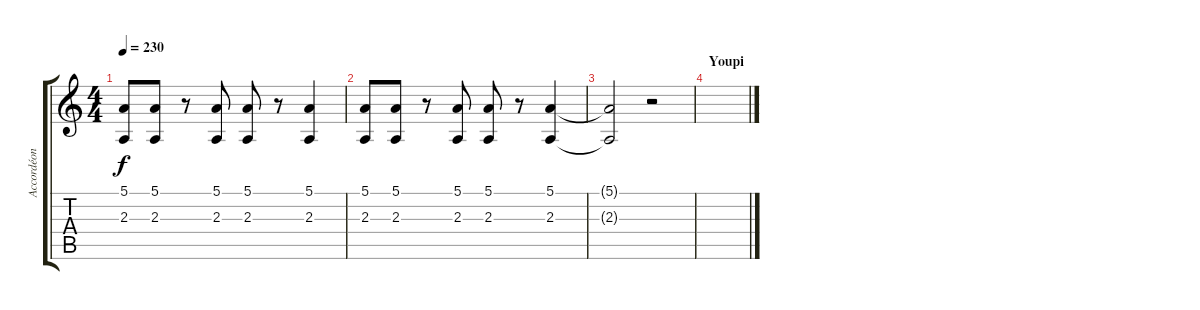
\track ("Accordéon" "Accordéon") {instrument accordion}
\staff {score tabs}
\tuning (E4 B3 G3 D3 A2 E2) {hide}
\ts (4 4)
\section ("" "")
\tempo 230
\clef g2
\ks c
(5.1 2.3).8{dy f} (5.1 2.3).8 r.8 (5.1 2.3).8 (5.1 2.3).8 r.8 (5.1 2.3).4 |
(5.1 2.3).8 (5.1 2.3).8 r.8 (5.1 2.3).8 (5.1 2.3).8 r.8 (5.1 2.3).4 |
(5.1{t} 2.3{t}).2 r.2 |
\section ("" "Youpi")
